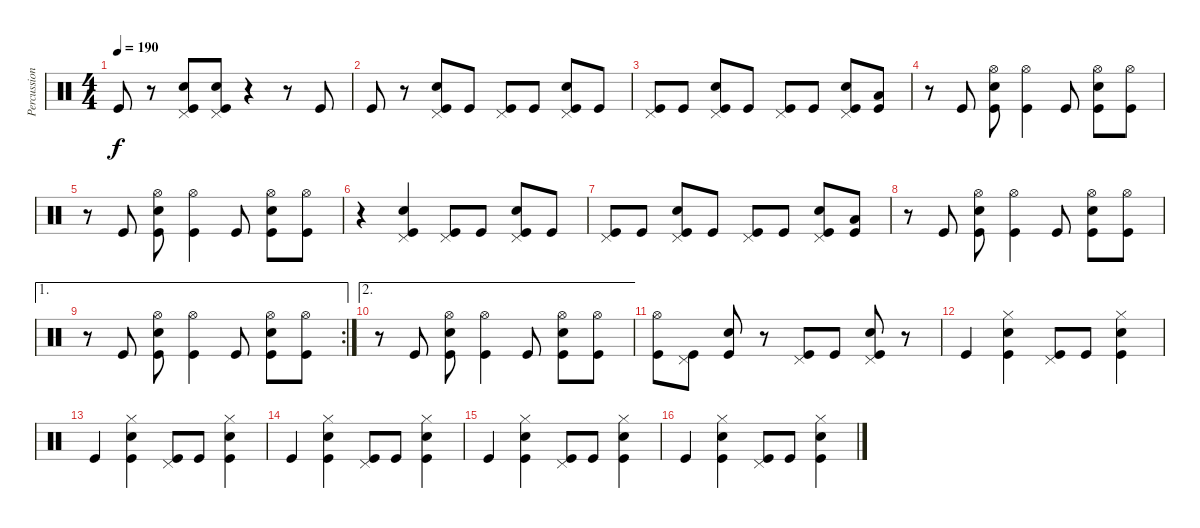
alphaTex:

\track ("Percussions" "Percussion") {instrument percussion}
\staff {score}
\articulation defaults
\ts (4 4)
\tempo 190
\clef neutral
\ks c "Kick (hit)".8{dy f}
r.8 ("Snare (hit) 2" "Kick (hit)" "Pedal Hi-Hat (hit)").8 ("Snare (hit) 2" "Kick (hit)" "Pedal Hi-Hat (hit)").8 r.4 r.8 "Kick (hit)".8 |
"Kick (hit)".8 r.8 ("Snare (hit) 2" "Kick (hit)" "Pedal Hi-Hat (hit)").8 "Kick (hit)".8 ("Kick (hit)" "Pedal Hi-Hat (hit)").8 "Kick (hit)".8 ("Snare (hit) 2" "Kick (hit)" "Pedal Hi-Hat (hit)").8 "Kick (hit)".8 |
("Kick (hit)" "Pedal Hi-Hat (hit)").8 "Kick (hit)".8 ("Snare (hit) 2" "Kick (hit)" "Pedal Hi-Hat (hit)").8 "Kick (hit)".8 ("Kick (hit)" "Pedal Hi-Hat (hit)").8 "Kick (hit)".8 ("Snare (hit) 2" "Kick (hit)" "Pedal Hi-Hat (hit)").8 ("Low Tom (hit)" "Kick (hit)").8 |
r.8 "Kick (hit)".8 ("Snare (hit) 2" "Kick (hit)" "Hi-Hat (open)").8 ("Kick (hit)" "Hi-Hat (open)").4 "Kick (hit)".8 ("Snare (hit) 2" "Kick (hit)" "Hi-Hat (open)").8 ("Kick (hit)" "Hi-Hat (open)").8 |
r.8 "Kick (hit)".8 ("Snare (hit) 2" "Kick (hit)" "Hi-Hat (open)").8 ("Kick (hit)" "Hi-Hat (open)").4 "Kick (hit)".8 ("Snare (hit) 2" "Kick (hit)" "Hi-Hat (open)").8 ("Kick (hit)" "Hi-Hat (open)").8 |
r.4 ("Snare (hit) 2" "Kick (hit)" "Pedal Hi-Hat (hit)").4 ("Kick (hit)" "Pedal Hi-Hat (hit)").8 "Kick (hit)".8 ("Snare (hit) 2" "Kick (hit)" "Pedal Hi-Hat (hit)").8 "Kick (hit)".8 |
("Kick (hit)" "Pedal Hi-Hat (hit)").8 "Kick (hit)".8 ("Snare (hit) 2" "Kick (hit)" "Pedal Hi-Hat (hit)").8 "Kick (hit)".8 ("Kick (hit)" "Pedal Hi-Hat (hit)").8 "Kick (hit)".8 ("Snare (hit) 2" "Kick (hit)" "Pedal Hi-Hat (hit)").8 ("Low Tom (hit)" "Kick (hit)").8 |
r.8 "Kick (hit)".8 ("Snare (hit) 2" "Kick (hit)" "Hi-Hat (open)").8 ("Kick (hit)" "Hi-Hat (open)").4 "Kick (hit)".8 ("Snare (hit) 2" "Kick (hit)" "Hi-Hat (open)").8 ("Kick (hit)" "Hi-Hat (open)").8 |
\ae 1
\rc 2
r.8 "Kick (hit)".8 ("Snare (hit) 2" "Kick (hit)" "Hi-Hat (open)").8 ("Kick (hit)" "Hi-Hat (open)").4 "Kick (hit)".8 ("Snare (hit) 2" "Kick (hit)" "Hi-Hat (open)").8 ("Kick (hit)" "Hi-Hat (open)").8 |
\ae 2
r.8 "Kick (hit)".8 ("Snare (hit) 2" "Kick (hit)" "Hi-Hat (open)").8 ("Kick (hit)" "Hi-Hat (open)").4 "Kick (hit)".8 ("Snare (hit) 2" "Kick (hit)" "Hi-Hat (open)").8 ("Kick (hit)" "Hi-Hat (open)").8 |
("Kick (hit)" "Hi-Hat (open)").8 ("Kick (hit)" "Pedal Hi-Hat (hit)").8 ("Snare (hit) 2" "Kick (hit)").8 r.8 ("Kick (hit)" "Pedal Hi-Hat (hit)").8 "Kick (hit)".8 ("Snare (hit) 2" "Kick (hit)" "Pedal Hi-Hat (hit)").8 r.8 |
"Kick (hit)".4 ("Snare (hit) 2" "Kick (hit)" "Hi-Hat (closed)").4 ("Kick (hit)" "Pedal Hi-Hat (hit)").8 "Kick (hit)".8 ("Snare (hit) 2" "Kick (hit)" "Hi-Hat (closed)").4 |
"Kick (hit)".4 ("Snare (hit) 2" "Kick (hit)" "Hi-Hat (closed)").4 ("Kick (hit)" "Pedal Hi-Hat (hit)").8 "Kick (hit)".8 ("Snare (hit) 2" "Kick (hit)" "Hi-Hat (closed)").4 |
"Kick (hit)".4 ("Snare (hit) 2" "Kick (hit)" "Hi-Hat (closed)").4 ("Kick (hit)" "Pedal Hi-Hat (hit)").8 "Kick (hit)".8 ("Snare (hit) 2" "Kick (hit)" "Hi-Hat (closed)").4 |
"Kick (hit)".4 ("Snare (hit) 2" "Kick (hit)" "Hi-Hat (closed)").4 ("Kick (hit)" "Pedal Hi-Hat (hit)").8 "Kick (hit)".8 ("Snare (hit) 2" "Kick (hit)" "Hi-Hat (closed)").4 |
"Kick (hit)".4 ("Snare (hit) 2" "Kick (hit)" "Hi-Hat (closed)").4 ("Kick (hit)" "Pedal Hi-Hat (hit)").8 "Kick (hit)".8 ("Snare (hit) 2" "Kick (hit)" "Hi-Hat (closed)").4
